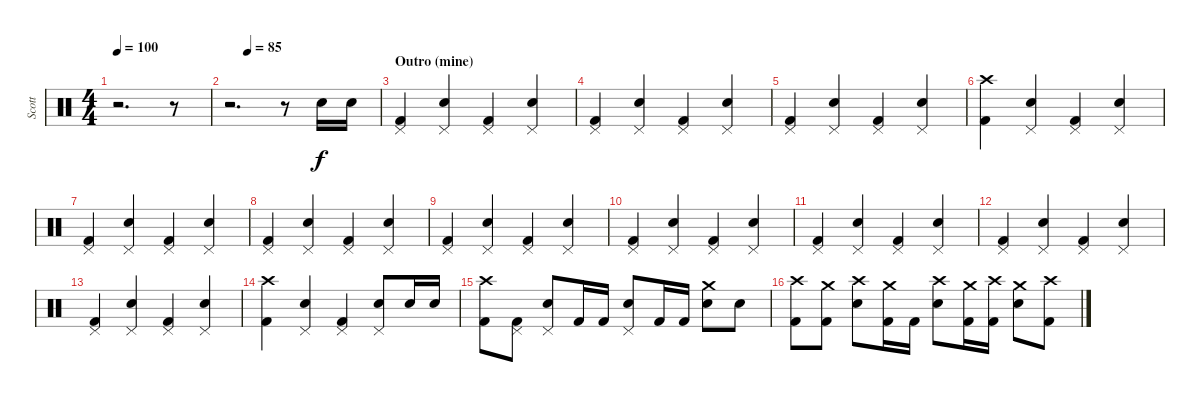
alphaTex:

\track ("Scott" "Scott") {instrument percussion}
\staff {score}
\articulation defaults
\ts (4 4)
\tempo 100
\clef neutral
\ks c
r.2{d dy f} r.8 |
\tempo (85 0.125)
r.2{d volume 14} r.8 "Snare (hit) 2".16 "Snare (hit) 2".16 |
\section ("" "Outro (mine)")
("Pedal Hi-Hat (hit)" "Kick (hit) 2").4 ("Pedal Hi-Hat (hit)" "Snare (hit) 2").4 ("Pedal Hi-Hat (hit)" "Kick (hit) 2").4 ("Pedal Hi-Hat (hit)" "Snare (hit) 2").4 |
("Pedal Hi-Hat (hit)" "Kick (hit) 2").4 ("Pedal Hi-Hat (hit)" "Snare (hit) 2").4 ("Pedal Hi-Hat (hit)" "Kick (hit) 2").4 ("Pedal Hi-Hat (hit)" "Snare (hit) 2").4 |
("Pedal Hi-Hat (hit)" "Kick (hit) 2").4 ("Pedal Hi-Hat (hit)" "Snare (hit) 2").4 ("Pedal Hi-Hat (hit)" "Kick (hit) 2").4 ("Pedal Hi-Hat (hit)" "Snare (hit) 2").4 |
("Crash high (hit)" "Kick (hit) 2").4 ("Pedal Hi-Hat (hit)" "Snare (hit) 2").4 ("Pedal Hi-Hat (hit)" "Kick (hit) 2").4 ("Pedal Hi-Hat (hit)" "Snare (hit) 2").4 |
("Pedal Hi-Hat (hit)" "Kick (hit) 2").4 ("Pedal Hi-Hat (hit)" "Snare (hit) 2").4 ("Pedal Hi-Hat (hit)" "Kick (hit) 2").4 ("Pedal Hi-Hat (hit)" "Snare (hit) 2").4 |
("Pedal Hi-Hat (hit)" "Kick (hit) 2").4 ("Pedal Hi-Hat (hit)" "Snare (hit) 2").4 ("Pedal Hi-Hat (hit)" "Kick (hit) 2").4 ("Pedal Hi-Hat (hit)" "Snare (hit) 2").4 |
("Pedal Hi-Hat (hit)" "Kick (hit) 2").4 ("Pedal Hi-Hat (hit)" "Snare (hit) 2").4 ("Pedal Hi-Hat (hit)" "Kick (hit) 2").4 ("Pedal Hi-Hat (hit)" "Snare (hit) 2").4 |
("Pedal Hi-Hat (hit)" "Kick (hit) 2").4 ("Pedal Hi-Hat (hit)" "Snare (hit) 2").4 ("Pedal Hi-Hat (hit)" "Kick (hit) 2").4 ("Pedal Hi-Hat (hit)" "Snare (hit) 2").4 |
("Pedal Hi-Hat (hit)" "Kick (hit) 2").4 ("Pedal Hi-Hat (hit)" "Snare (hit) 2").4 ("Pedal Hi-Hat (hit)" "Kick (hit) 2").4 ("Pedal Hi-Hat (hit)" "Snare (hit) 2").4 |
("Pedal Hi-Hat (hit)" "Kick (hit) 2").4 ("Pedal Hi-Hat (hit)" "Snare (hit) 2").4 ("Pedal Hi-Hat (hit)" "Kick (hit) 2").4 ("Pedal Hi-Hat (hit)" "Snare (hit) 2").4 |
("Pedal Hi-Hat (hit)" "Kick (hit) 2").4 ("Pedal Hi-Hat (hit)" "Snare (hit) 2").4 ("Pedal Hi-Hat (hit)" "Kick (hit) 2").4 ("Pedal Hi-Hat (hit)" "Snare (hit) 2").4 |
("Crash high (hit)" "Kick (hit) 2").4 ("Pedal Hi-Hat (hit)" "Snare (hit) 2").4 ("Pedal Hi-Hat (hit)" "Kick (hit) 2").4 ("Pedal Hi-Hat (hit)" "Snare (hit) 2").8 "Snare (hit) 2".16 "Snare (hit) 2".16 |
("Crash high (hit)" "Kick (hit) 2").8 ("Pedal Hi-Hat (hit)" "Kick (hit) 2").8 ("Pedal Hi-Hat (hit)" "Snare (hit) 2").8 "Kick (hit) 2".16 "Kick (hit) 2".16 ("Pedal Hi-Hat (hit)" "Snare (hit) 2").8 "Kick (hit) 2".16 "Kick (hit) 2".16 ("Crash medium (hit)" "Snare (hit) 2").8 "Snare (hit) 2".8 |
("Crash high (hit)" "Kick (hit) 2").8 ("Crash medium (hit)" "Kick (hit) 2").8 ("Crash high (hit)" "Snare (hit) 2").8 ("Crash medium (hit)" "Kick (hit) 2").16 "Kick (hit) 2".16 ("Crash high (hit)" "Snare (hit) 2").8 ("Crash medium (hit)" "Kick (hit) 2").16 ("Crash high (hit)" "Kick (hit) 2").16 ("Crash medium (hit)" "Snare (hit) 2").8 ("Crash high (hit)" "Kick (hit) 2").8
